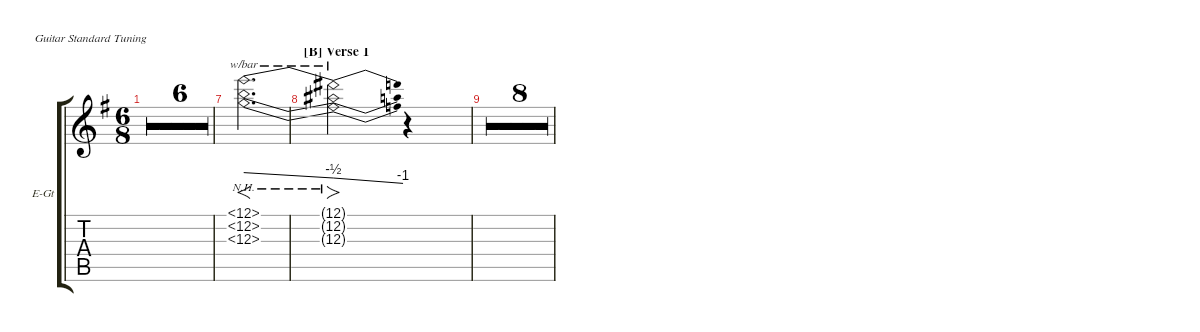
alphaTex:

\hideDynamics
\bracketExtendMode groupsimilarinstruments
\firstSystemTrackNameOrientation horizontal
\otherSystemsTrackNameOrientation horizontal
\track ("Guitar Electric 3" "E-Gt") {multiBarRest instrument distortionguitar}
\staff {score tabs}
\tuning (E4 B3 G3 D3 A2 E2)
\ts (6 8)
\tempo 69
\clef g2
\ks g
r.2{dy f} r.4 |
r.2 r.4 |
r.2 r.4 |
r.2 r.4 |
r.2 r.4 |
r.2 r.4 |
(12.1{nh} 12.2{nh} 12.3{nh}).2{f d tbe (dive default 0 0 60 -2)} |
\section ("B" "Verse 1")
(12.1{nh t} 12.2{nh t} 12.3{nh t}).2{fo tbe (dive default 0.6 -2 59.4 -4)} r.4 |
r.2 r.4 |
r.2 r.4 |
r.2 r.4 |
r.2 r.4 |
r.2 r.4 |
r.2 r.4 |
r.2 r.4 |
r.2 r.4
